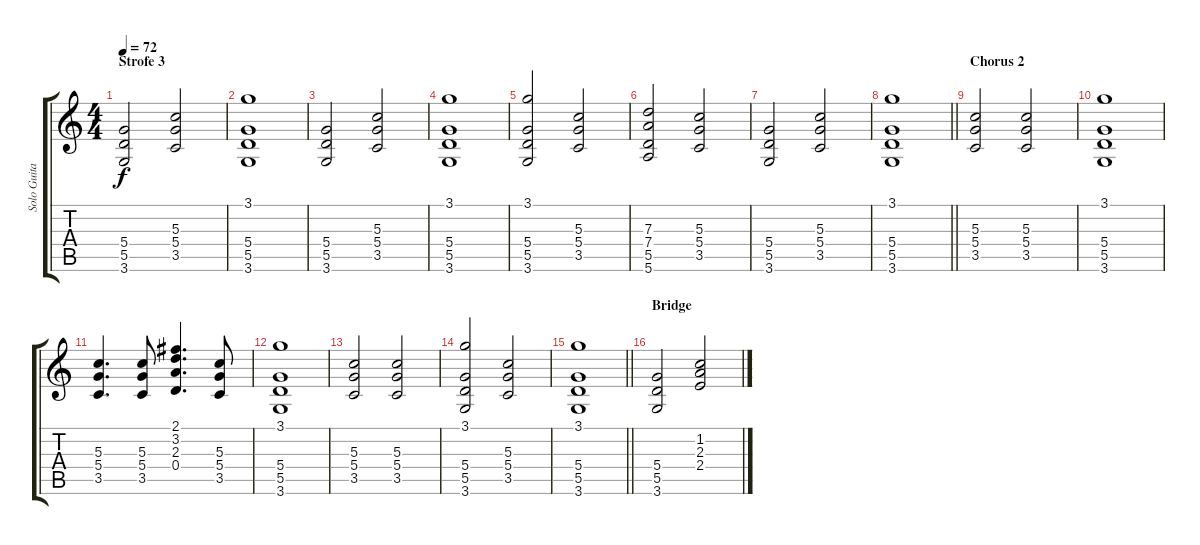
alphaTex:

\track ("Solo Guitar" "Solo Guita") {instrument distortionguitar}
\staff {score tabs}
\tuning (E4 B3 G3 D3 A2 E2) {hide}
\ts (4 4)
\section ("" "Strofe 3")
\tempo 72
\clef g2
\ks c
(5.4 5.5 3.6).2{dy f} (5.3 5.4 3.5).2 |
(3.1 5.4 5.5 3.6).1 |
(5.4 5.5 3.6).2 (5.3 5.4 3.5).2 |
(3.1 5.4 5.5 3.6).1 |
(3.1 5.4 5.5 3.6).2 (5.3 5.4 3.5).2 |
(7.3 7.4 5.5 5.6).2 (5.3 5.4 3.5).2 |
(5.4 5.5 3.6).2 (5.3 5.4 3.5).2 |
\barLineRight lightlight
(3.1 5.4 5.5 3.6).1 |
\section ("" "Chorus 2")
(5.3 5.4 3.5).2 (5.3 5.4 3.5).2 |
(3.1 5.4 5.5 3.6).1 |
(5.3 5.4 3.5).4{d} (5.3 5.4 3.5).8 (2.1 3.2 2.3 0.4).4{d} (5.3 5.4 3.5).8 |
(3.1 5.4 5.5 3.6).1 |
(5.3 5.4 3.5).2 (5.3 5.4 3.5).2 |
(3.1 5.4 5.5 3.6).2 (5.3 5.4 3.5).2 |
\barLineRight lightlight
(3.1 5.4 5.5 3.6).1 |
\section ("" "Bridge ")
(5.4 5.5 3.6).2 (1.2 2.3 2.4).2
